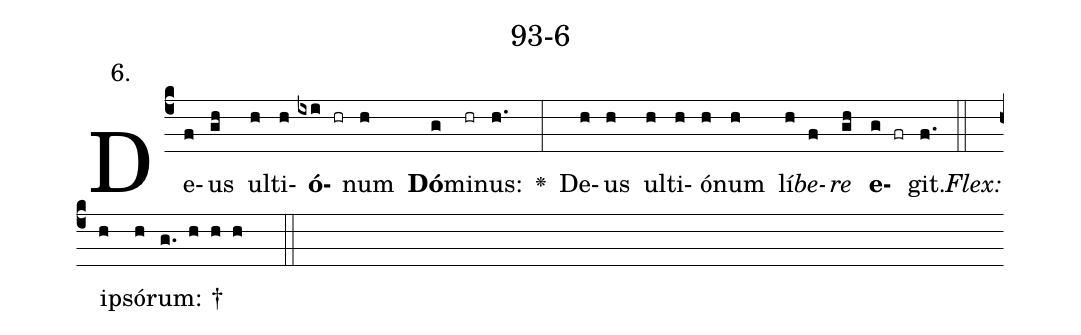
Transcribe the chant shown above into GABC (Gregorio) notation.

name: 93-6;
annotation: 6.;
%%
(c4)De(f)us(gh) ul(h)ti(h)<b>ó</b>(ixi hr)num(h) <b>Dó</b>(g)mi(hr)nus:(h.) <v>\greheightstar</v>(:) De(h)us(h) ul(h)ti(h)ó(h)num(h) lí(h)<i>be</i>(f)<i>re</i>(gh) <b>e</b>(g fr)git.(f.) (::)
<i>Flex:</i>()  ip(h)só(h)rum: †(g. h h h  ::)

%E(h) u(h) o(f) u(gh) a(g) e.(f.) (::)
